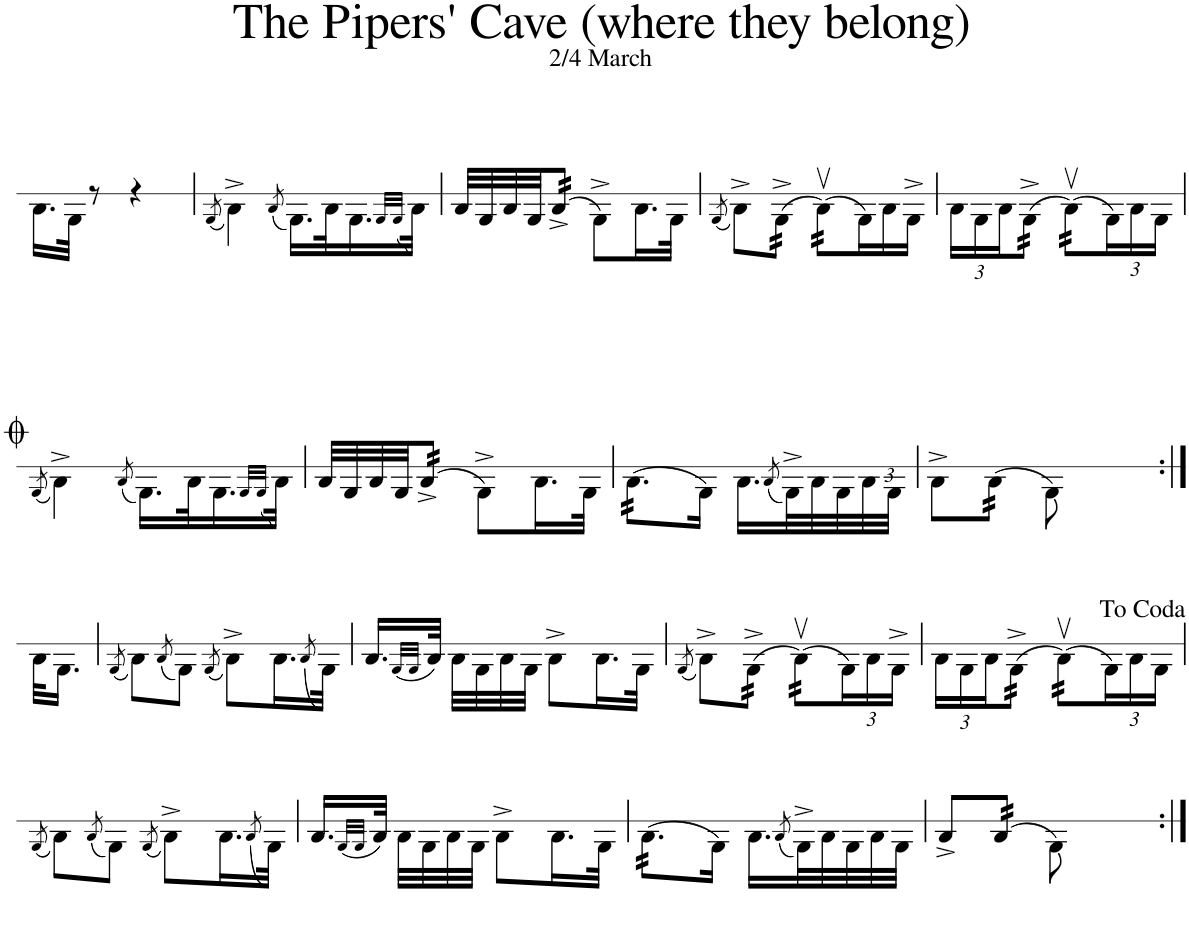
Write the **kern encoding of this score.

**kern
*part1
*staff1
*I"Piano
*I'Pno
*stria1
*clefG2
*k[]
=1
16.cc\LL
32a\JJk
8r
4r
=2
(8qa/
4cc^\)
(8qcc/
16.a\LL)
32cc\K
16.a\
32qa/LLL
(32qa/JJJ
32cc\JJk)
=3
32cc/LLL
32a/
32cc/
32a/JJ
*tremolo
(32cc^/
(32cc^/
(32cc^/
(32cc^/JJJ
*Xtremolo
8a^\L)
16.cc\L
32a\JJk
=4
(8qa/
8cc^\L)
*tremolo
(32a^\
(32a^\
(32a^\
(32a^\JJJ
(32ccv\)LLL
(32ccv\)
(32ccv\)
(32ccv\)
*Xtremolo
*Xbrackettup
24a\L)
24cc\
24a^\JJ
=5
24cc\LL
24a\
24cc\J
*tremolo
(32a^\
(32a^\
(32a^\
(32a^\JJJ
(32ccv\)LLL
(32ccv\)
(32ccv\)
(32ccv\)
*Xtremolo
24a\L)
24cc\
24a\JJ
!!LO:LB:g=z
=6
(8qa/
4cc^\)
(8qcc/
16.a\LL)
32cc\K
16.a\
32qa/LLL
(32qa/JJJ
32cc\JJk)
=7
32cc/LLL
32a/
32cc/
32a/JJ
*tremolo
(32cc^/
(32cc^/
(32cc^/
(32cc^/JJJ
*Xtremolo
8a^\L)
16.cc\L
32a\JJk
=8
*tremolo
(32cc\LLL
(32cc\
(32cc\
(32cc\
(32cc\
(32cc\JJJ
*Xtremolo
16a\Jk)
16.cc\LL
(8qcc/
32a^\L)
32cc\
32a\
32cc\
32a\JJJ
=9
8cc^\L
*tremolo
(32cc\
(32cc\
(32cc\
(32cc\JJJ
*Xtremolo
8a\)
8ryy
!!LO:LB:g=z
=10:|!
32cc\KLL
16.a\JJ
=11
(8qa/
8cc\L)
(8qcc/
8a\J)
(8qa/
8cc^\L)
16.cc\L
(8qcc/
32a\JJk)
=12
16.cc/LL
(32qa/LLL
32qa/JJJ
32cc/JJk)
32cc\LLL
32a\
32cc\
32a\JJJ
8cc^\L
16.cc\L
32a\JJk
=13
(8qa/
8cc^\L)
*tremolo
(32a^\
(32a^\
(32a^\
(32a^\JJJ
(32ccv\)LLL
(32ccv\)
(32ccv\)
(32ccv\)
*Xtremolo
24a\L)
24cc\
24a^\JJ
=14
24cc\LL
24a\
24cc\J
*tremolo
(32a^\
(32a^\
(32a^\
(32a^\JJJ
(32ccv\)LLL
(32ccv\)
(32ccv\)
(32ccv\)
*Xtremolo
24a\L)
24cc\
24a\JJ
!!LO:LB:g=z
=15
(8qa/
8cc\L)
(8qcc/
8a\J)
(8qa/
8cc^\L)
16.cc\L
(8qcc/
32a\JJk)
=16
16.cc/LL
(32qa/LLL
32qa/JJJ
32cc/JJk)
32cc\LLL
32a\
32cc\
32a\JJJ
8cc^\L
16.cc\L
32a\JJk
=17
*tremolo
(32cc\LLL
(32cc\
(32cc\
(32cc\
(32cc\
(32cc\JJJ
*Xtremolo
16a\Jk)
16.cc\LL
(8qcc/
32a^\L)
32cc\
32a\
32cc\
32a\JJJ
=18
8cc^/L
*tremolo
(32cc/
(32cc/
(32cc/
(32cc/JJJ
*Xtremolo
8a\)
8ryy
=:|!
*-
